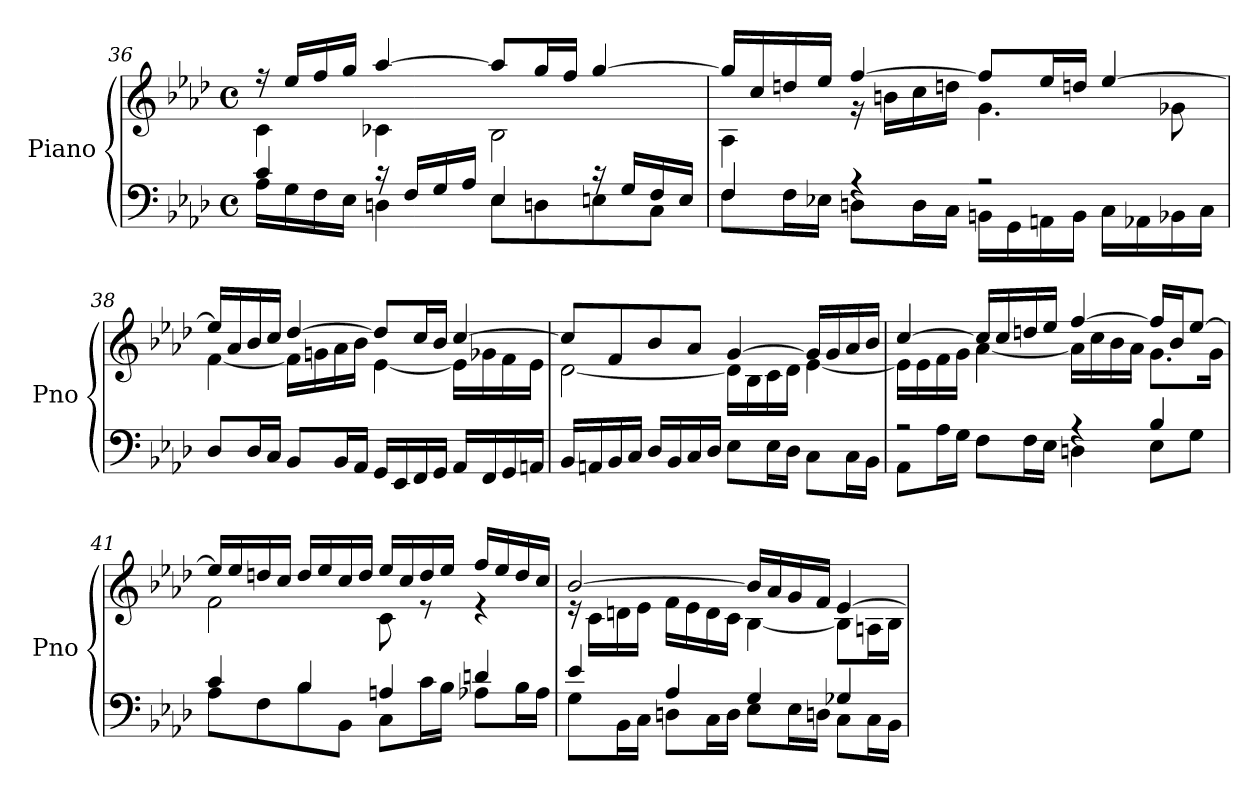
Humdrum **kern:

**kern	**kern
*part1	*part1
*staff2	*staff1
*I"Piano	*
*I'Pno	*
!!LO:LB:g=z
*clefF4	*clefG2
*k[b-e-a-d-]	*k[b-e-a-d-]
*A-:	*A-:
*M4/4	*M4/4
*met(c)	*met(c)
=36	=36
*^	*^
4c/	16A-\LL	16rff	4c\
.	16G\	16ee-/LL	.
.	16F\	16ff/	.
.	16E-\JJ	16gg/JJ	.
16rc	4Dn\	[4aa-/	4c-X\
16F/LL	.	.	.
16G/	.	.	.
16A-/JJ	.	.	.
4E-/	8E-\L	8aa-/L]	2B-\
.	8Dn\	16gg/L	.
.	.	16ff/JJ	.
16rc	8En\	[4gg/	.
16G/LL	.	.	.
16F/	8C\J	.	.
16E/JJ	.	.	.
=37	=37	=37	=37
4F/	8F\L	16gg/LL]	4A-\
.	.	16cc/	.
.	16F\L	16ddn/	.
.	16E-X\JJ	16ee-/JJ	.
4rA	8Dn\L	[4ff/	16rg
.	.	.	16bn\LL
.	16D\L	.	16cc\
.	16C\JJ	.	16ddn\JJ
2rA	16BBn\LL	8ff/L]	4.g\
.	16GG\	.	.
.	16AAn\	16ee-/L	.
.	16BB\JJ	16ddn/JJ	.
.	16C\LL	[4ee-/	.
.	16AA-X\	.	.
.	16BB-X\	.	8g-X\
.	16C\JJ	.	.
*v	*v	*	*
=38	=38	=38
8D-/L	16ee-/LL]	[4f\
.	16a-/	.
16D-/L	16b-/	.
16C/JJ	16cc/JJ	.
8BB-/L	[4dd-/	16f\LL]
.	.	16gn\
16BB-/L	.	16a-\
16AA-/JJ	.	16b-\JJ
16GG/LL	8dd-/L]	[4e-\
16EE-/	.	.
16FF/	16cc/L	.
16GG/JJ	16b-/JJ	.
16AA-/LL	[4cc/	16e-\LL]
16FF/	.	16g-X\
16GG/	.	16f\
16AAn/JJ	.	16e-\JJ
!!LO:LB:g=z	!!
=39	=39	=39
16BB-/LL	8cc/L]	[2d-\
16AAn/	.	.
16BB-/	8f/	.
16C/JJ	.	.
16D-/LL	8b-/	.
16BB-/	.	.
16C/	8a-/J	.
16D-/JJ	.	.
8E-\L	[4g/	16d-\LL]
.	.	16B-\
16E-\L	.	16c\
16D-\JJ	.	16d-\JJ
8C\L	16g/LL]	[4e-\
.	16g/	.
16C\L	16a-/	.
16BB-\JJ	16b-/JJ	.
=40	=40	=40
*^	*	*
2rA	8AA-\L	[4cc/	16e-\LL]
.	.	.	16e-\
.	16A-\L	.	16f\
.	16G\JJ	.	16g\JJ
.	8F\L	16cc/LL]	[4a-\
.	.	16cc/	.
.	16F\L	16ddn/	.
.	16E-\JJ	16ee-/JJ	.
4rA	4Dn\	[4ff/	16a-\LL]
.	.	.	16cc\
.	.	.	16b-\
.	.	.	16a-\JJ
4B-/	8E-\L	16ff/LL]	8.g\L
.	.	16b-/J	.
.	8G\J	[8ee-/J	.
.	.	.	16g\Jk
=41	=41	=41	=41
4c/	8A-\L	16ee-/LL]	2f\
.	.	16ee-/	.
.	8F\	16ddn/	.
.	.	16cc/JJ	.
4B-/	8B-\	16dd/LL	.
.	.	16ee-/	.
.	8BB-\J	16cc/	.
.	.	16dd/JJ	.
4An/	8C\L	16ee-/LL	8c\
.	.	16cc/	.
.	16c\L	16dd/	8re
.	16B-\JJ	16ee-/JJ	.
4dn/	8A-X\L	16ff/LL	4re
.	.	16ee-/	.
.	16B-\L	16dd/	.
.	16A-\JJ	16cc/JJ	.
!!LO:LB:g=z	!!
=42	=42	=42	=42
4e-/	8G\L	[2b-/	16re
.	.	.	16c\LL
.	16BB-\L	.	16dn\
.	16C\JJ	.	16e-\JJ
4A-/	8Dn\L	.	16f\LL
.	.	.	16e-\
.	16C\L	.	16d\
.	16D\JJ	.	16c\JJ
4G/	8E-\L	16b-/LL]	[4B-\
.	.	16a-/	.
.	16E-\L	16g/	.
.	16Dn\JJ	16f/JJ	.
4G-X/	8C\L	[4e-/	8B-\L]
.	16C\L	.	16An\L
.	16BB-\JJ	.	16B-\JJ
*v	*v	*	*
*	*v	*v
=	=
*-	*-
